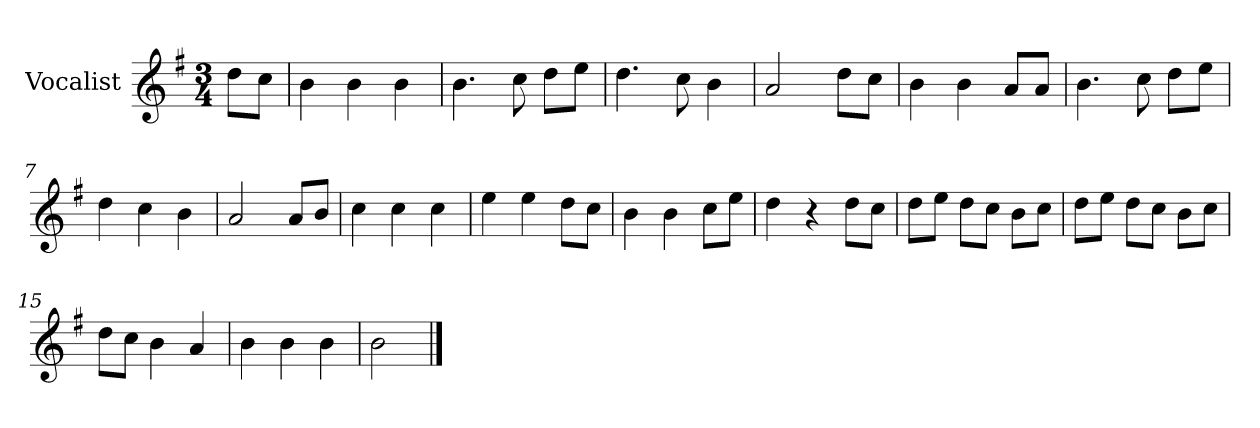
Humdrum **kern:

**kern
*part1
*staff1
*I"Vocalist
*k[f#]
*G:
*M3/4
=
8ddL
8ccJ
=1
4b
4b
4b
=2
4.b
8cc
8ddL
8eeJ
=3
4.dd
8cc
4b
=4
2a
8ddL
8ccJ
=5
4b
4b
8aL
8aJ
=6
4.b
8cc
8ddL
8eeJ
=7
4dd
4cc
4b
=8
2a
8aL
8bJ
=9
4cc
4cc
4cc
=10
4ee
4ee
8ddL
8ccJ
=11
4b
4b
8ccL
8eeJ
=12
4dd
4r
8ddL
8ccJ
=13
8ddL
8eeJ
8ddL
8ccJ
8bL
8ccJ
=14
8ddL
8eeJ
8ddL
8ccJ
8bL
8ccJ
=15
8ddL
8ccJ
4b
4a
=16
4b
4b
4b
=17
2b
==
*-
